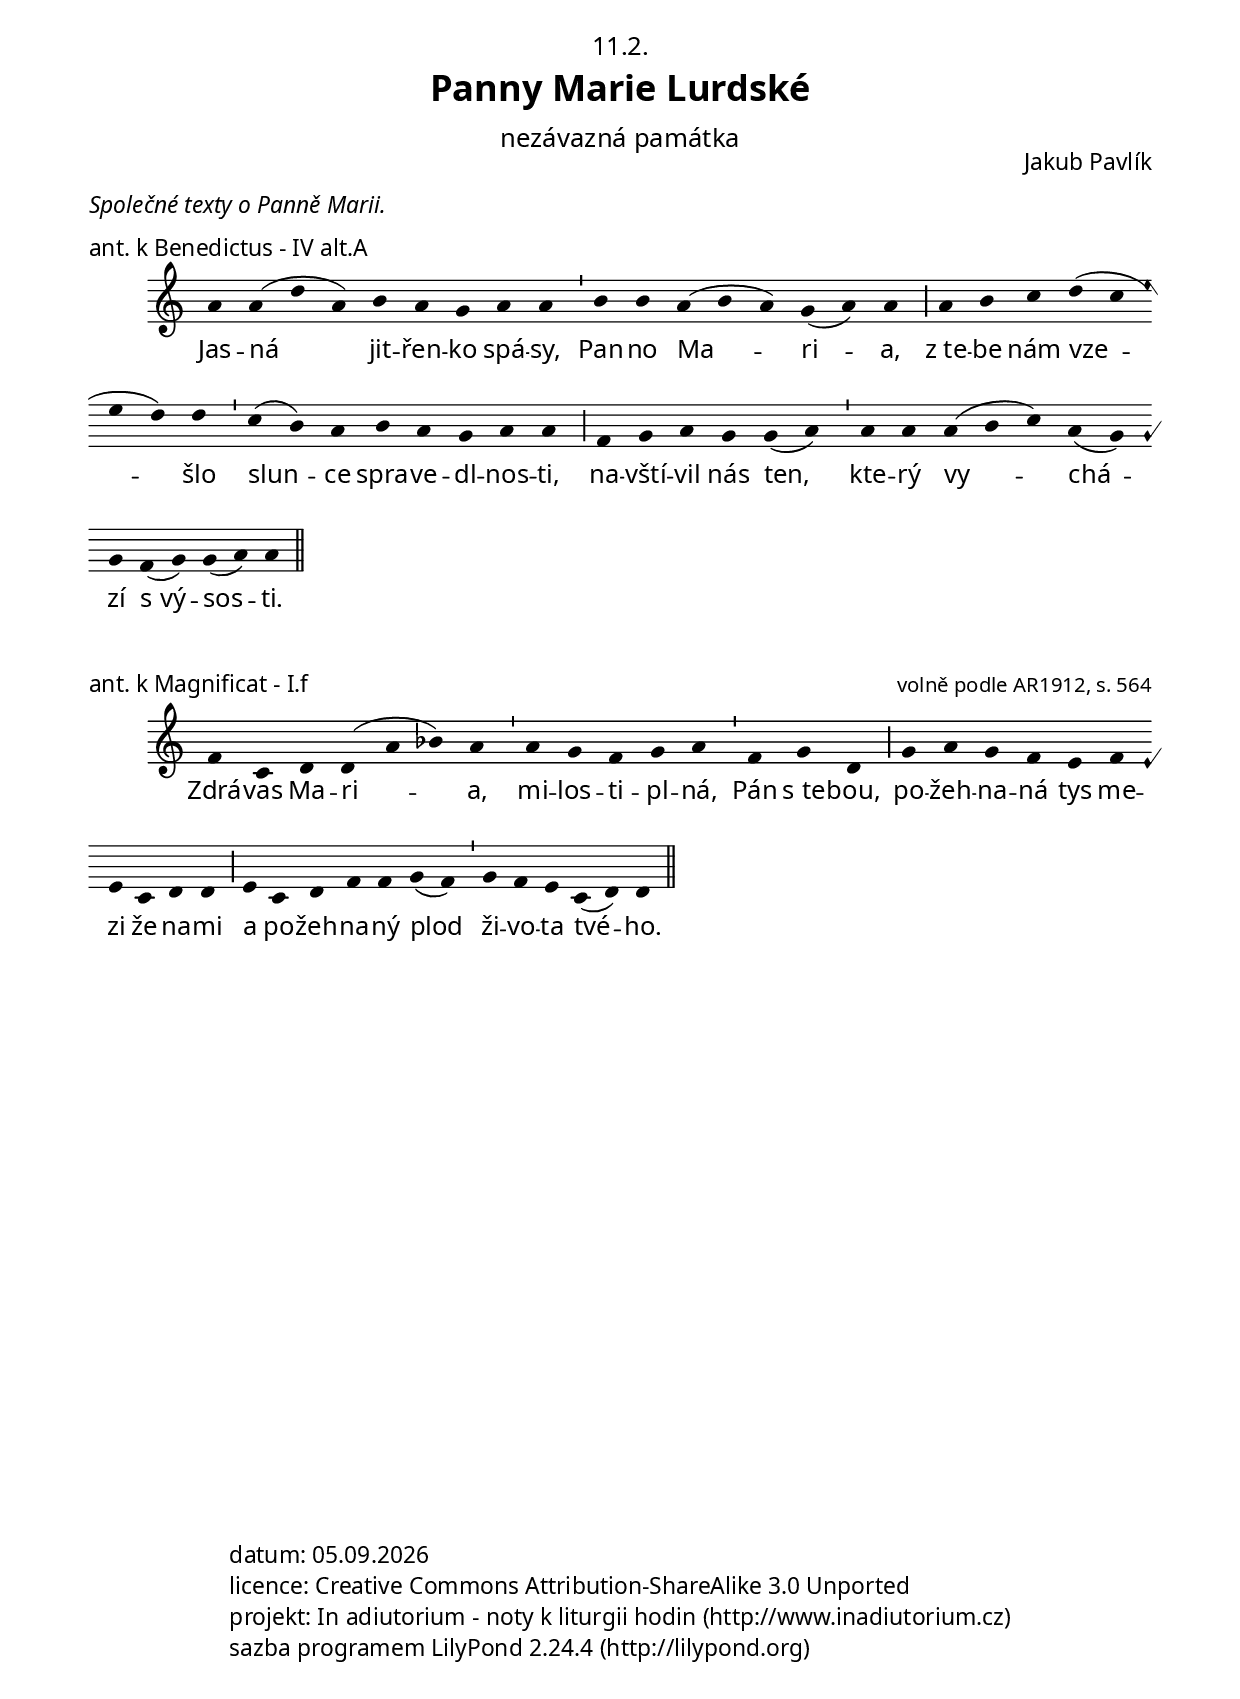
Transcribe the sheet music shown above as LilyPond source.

\version "2.17.24"

\include "../spolecne.ly"

\header {
  title = \markup\titleSvatek
            "Panny Marie Lurdské"
            "nezávazná památka"
            11.2.
  composer = "Jakub Pavlík"
}

\markup\communia #'(#:maria)

\score {
  \relative c'' {
    \choralniRezim
    a4 a( d a) b a g a a \barMin
    b b a( b a) g( a) a \barMaior
    a b c d( c e d) d \barMin
    c( b) a b a g a a \barMaior
    f g a g g( a) \barMin
    a a a( b c) a( g) g f( g) g( a) a \barFinalis
  }
  \addlyrics {
    Jas -- ná jit -- řen -- ko spá -- sy,
    Pan -- no Ma -- ri -- a,
    z_te -- be nám vze -- šlo
    slun -- ce spra -- ve -- dl -- nos -- ti,
    na -- vští -- vil nás ten,
    kte -- rý vy -- chá -- zí s_vý -- sos -- ti.
  }
  \header {
    quid = "ant. k Benedictus"
    modus = "IV alt"
    differentia = "A"
    psalmus = ""
    placet = "hodně exotická, jinak a lépe"
    id = "aben"
    piece = \markup {\sestavTitulekBezZalmu}
  }
}

\score {
  \relative c' {
    \choralniRezim
    f4 c d d( a' bes) a \barMin
    a g f g a \barMin
    f g d \barMaior

    g a g f e
    f e c d d \barMaior
    e c d f f g( f) \barMin
    g f e c( d) d \barFinalis
  }
  \addlyrics {
    Zdrá -- vas Ma -- ri -- a,
    mi -- los -- ti -- pl -- ná,
    Pán s_te -- bou,

    po -- žeh -- na -- ná tys
    me -- zi že -- na -- mi
    a po -- žeh -- na -- ný plod
    ži -- vo -- ta tvé -- ho.
  }
  \header {
    quid = "ant. k Magnificat"
    modus = "I"
    differentia = "f"
    psalmus = ""
    id = "amag"
    fial = "sanktoral/1208pmpocatebezposkvrny.ly#2ne-amag?zacatek=40"
    fons_externus = "volně podle AR1912, s. 564"
    piece = \markup {\sestavTitulekBezZalmu}
  }
}